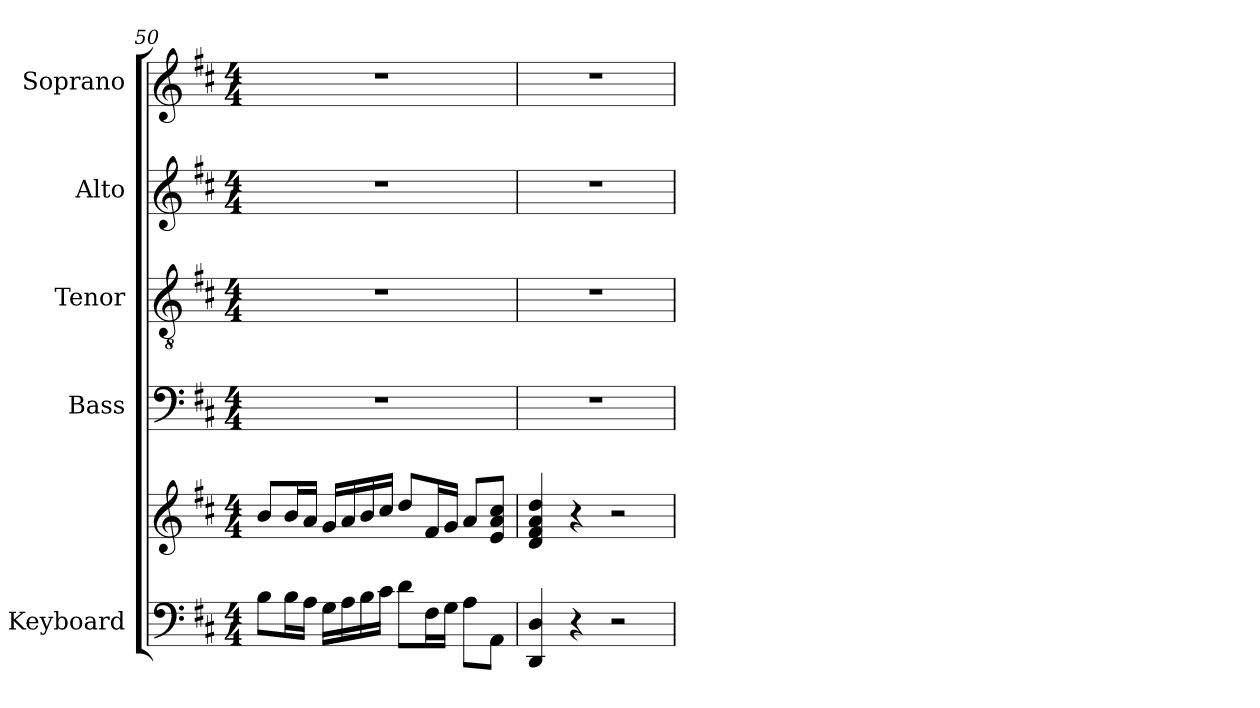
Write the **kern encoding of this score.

**kern	**kern	**kern	**kern	**kern	**kern
*part5	*part5	*part4	*part3	*part2	*part1
*staff6	*staff5	*staff4	*staff3	*staff2	*staff1
*I"Keyboard	*	*I"Bass	*I"Tenor	*I"Alto	*I"Soprano
*	*	*I'B	*I'T	*I'A	*I'S
*clefF4	*clefG2	*clefF4	*clefGv2	*clefG2	*clefG2
*k[f#c#]	*k[f#c#]	*k[f#c#]	*k[f#c#]	*k[f#c#]	*k[f#c#]
*D:	*D:	*D:	*D:	*D:	*D:
*M4/4	*M4/4	*M4/4	*M4/4	*M4/4	*M4/4
=50	=50	=50	=50	=50	=50
8B\L	8b/L	1r	1r	1r	1r
16B\L	16b/L	.	.	.	.
16A\JJ	16a/JJ	.	.	.	.
16G\LL	16g/LL	.	.	.	.
16A\	16a/	.	.	.	.
16B\	16b/	.	.	.	.
16c#\JJ	16cc#/JJ	.	.	.	.
8d\L	8dd/L	.	.	.	.
16F#\L	16f#/L	.	.	.	.
16G\JJ	16g/JJ	.	.	.	.
8A\L	8a/L	.	.	.	.
8AA\J	8e/ 8a/ 8cc#/J	.	.	.	.
=51	=51	=51	=51	=51	=51
4DD/ 4D/	4d/ 4f#/ 4a/ 4dd/	1r	1r	1r	1r
4r	4r	.	.	.	.
2r	2r	.	.	.	.
=	=	=	=	=	=
*-	*-	*-	*-	*-	*-
